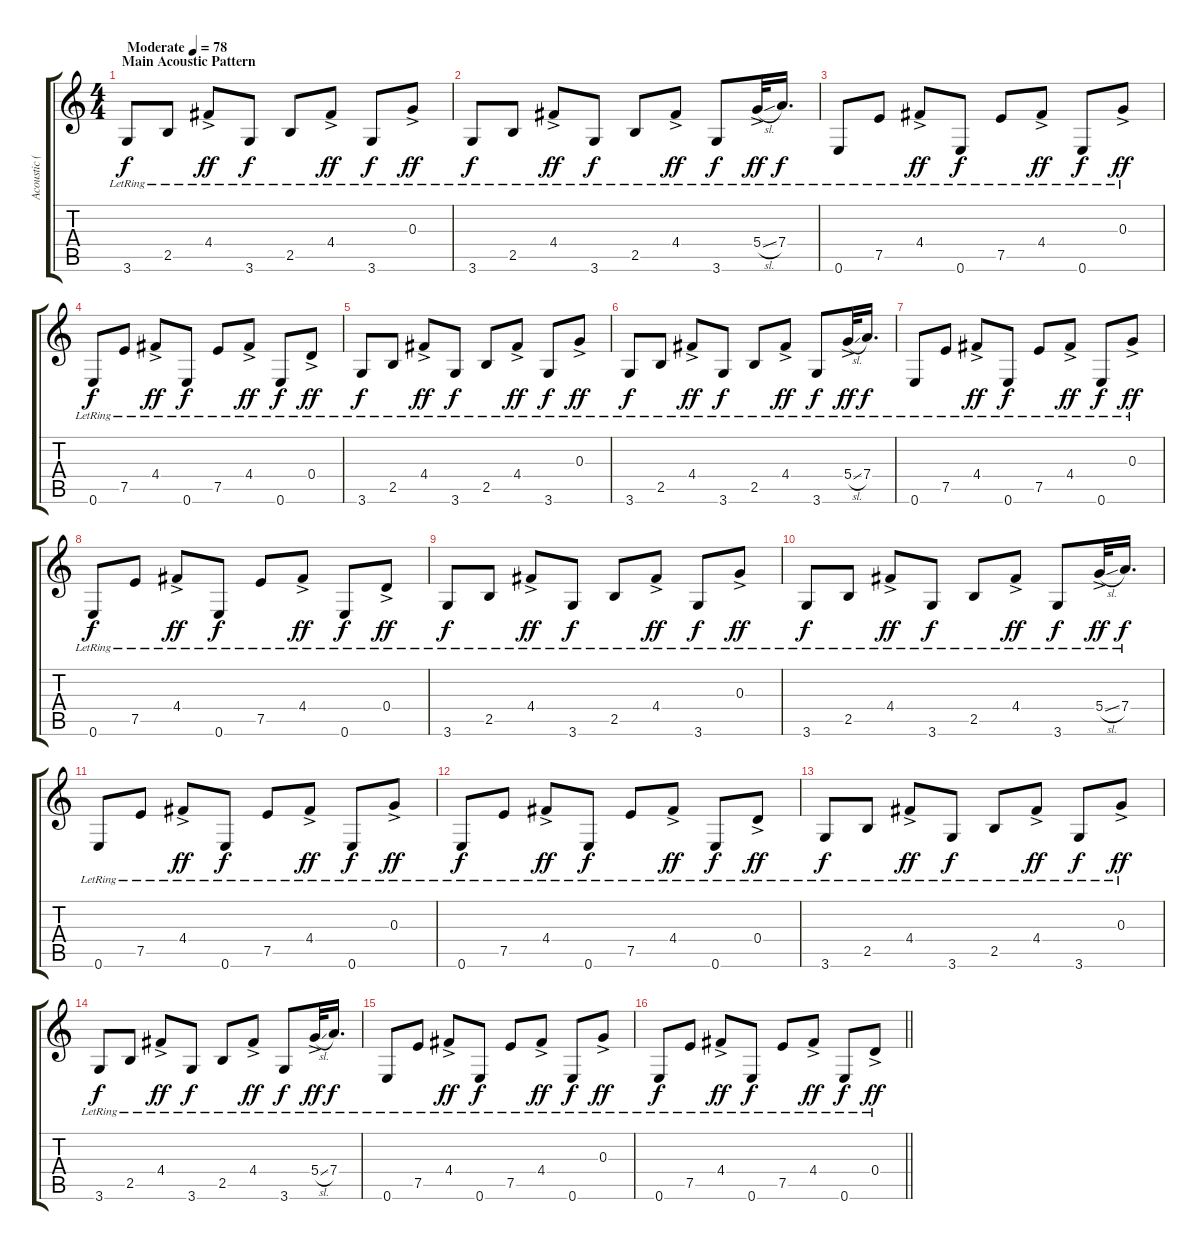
\track ("Acoustic (Additional)" "Acoustic (") {instrument electricguitarclean}
\staff {score tabs}
\tuning (E4 B3 G3 D3 A2 E2) {hide}
\ts (4 4)
\section ("" "Main Acoustic Pattern")
\tempo (78 "Moderate")
\clef g2
\ks c
3.6{lr}.8{dy f instrument electricguitarclean} 2.5{lr}.8 4.4{ac lr}.8{dy ff} 3.6{lr}.8{dy f} 2.5{lr}.8 4.4{ac lr}.8{dy ff} 3.6{lr}.8{dy f} 0.3{ac lr}.8{dy ff} |
3.6{lr}.8{dy f} 2.5{lr}.8 4.4{ac lr}.8{dy ff} 3.6{lr}.8{dy f} 2.5{lr}.8 4.4{ac lr}.8{dy ff} 3.6{lr}.8{dy f} 5.4{sl ac lr}.32{dy ff} 7.4{lr}.16{d dy f} |
0.6{lr}.8 7.5{lr}.8 4.4{ac lr}.8{dy ff} 0.6{lr}.8{dy f} 7.5{lr}.8 4.4{ac lr}.8{dy ff} 0.6{lr}.8{dy f} 0.3{ac lr}.8{dy ff} |
0.6{lr}.8{dy f} 7.5{lr}.8 4.4{ac lr}.8{dy ff} 0.6{lr}.8{dy f} 7.5{lr}.8 4.4{ac lr}.8{dy ff} 0.6{lr}.8{dy f} 0.4{ac lr}.8{dy ff} |
3.6{lr}.8{dy f} 2.5{lr}.8 4.4{ac lr}.8{dy ff} 3.6{lr}.8{dy f} 2.5{lr}.8 4.4{ac lr}.8{dy ff} 3.6{lr}.8{dy f} 0.3{ac lr}.8{dy ff} |
3.6{lr}.8{dy f} 2.5{lr}.8 4.4{ac lr}.8{dy ff} 3.6{lr}.8{dy f} 2.5{lr}.8 4.4{ac lr}.8{dy ff} 3.6{lr}.8{dy f} 5.4{sl ac lr}.32{dy ff} 7.4{lr}.16{d dy f} |
0.6{lr}.8 7.5{lr}.8 4.4{ac lr}.8{dy ff} 0.6{lr}.8{dy f} 7.5{lr}.8 4.4{ac lr}.8{dy ff} 0.6{lr}.8{dy f} 0.3{ac lr}.8{dy ff} |
0.6{lr}.8{dy f} 7.5{lr}.8 4.4{ac lr}.8{dy ff} 0.6{lr}.8{dy f} 7.5{lr}.8 4.4{ac lr}.8{dy ff} 0.6{lr}.8{dy f} 0.4{ac lr}.8{dy ff} |
3.6{lr}.8{dy f} 2.5{lr}.8 4.4{ac lr}.8{dy ff} 3.6{lr}.8{dy f} 2.5{lr}.8 4.4{ac lr}.8{dy ff} 3.6{lr}.8{dy f} 0.3{ac lr}.8{dy ff} |
3.6{lr}.8{dy f} 2.5{lr}.8 4.4{ac lr}.8{dy ff} 3.6{lr}.8{dy f} 2.5{lr}.8 4.4{ac lr}.8{dy ff} 3.6{lr}.8{dy f} 5.4{sl ac lr}.32{dy ff} 7.4{lr}.16{d dy f} |
0.6{lr}.8 7.5{lr}.8 4.4{ac lr}.8{dy ff} 0.6{lr}.8{dy f} 7.5{lr}.8 4.4{ac lr}.8{dy ff} 0.6{lr}.8{dy f} 0.3{ac lr}.8{dy ff} |
0.6{lr}.8{dy f} 7.5{lr}.8 4.4{ac lr}.8{dy ff} 0.6{lr}.8{dy f} 7.5{lr}.8 4.4{ac lr}.8{dy ff} 0.6{lr}.8{dy f} 0.4{ac lr}.8{dy ff} |
3.6{lr}.8{dy f} 2.5{lr}.8 4.4{ac lr}.8{dy ff} 3.6{lr}.8{dy f} 2.5{lr}.8 4.4{ac lr}.8{dy ff} 3.6{lr}.8{dy f} 0.3{ac lr}.8{dy ff} |
3.6{lr}.8{dy f} 2.5{lr}.8 4.4{ac lr}.8{dy ff} 3.6{lr}.8{dy f} 2.5{lr}.8 4.4{ac lr}.8{dy ff} 3.6{lr}.8{dy f} 5.4{sl ac lr}.32{dy ff} 7.4{lr}.16{d dy f} |
0.6{lr}.8 7.5{lr}.8 4.4{ac lr}.8{dy ff} 0.6{lr}.8{dy f} 7.5{lr}.8 4.4{ac lr}.8{dy ff} 0.6{lr}.8{dy f} 0.3{ac lr}.8{dy ff} |
\barLineRight lightlight
0.6{lr}.8{dy f} 7.5{lr}.8 4.4{ac lr}.8{dy ff} 0.6{lr}.8{dy f} 7.5{lr}.8 4.4{ac lr}.8{dy ff} 0.6{lr}.8{dy f} 0.4{ac lr}.8{dy ff}
